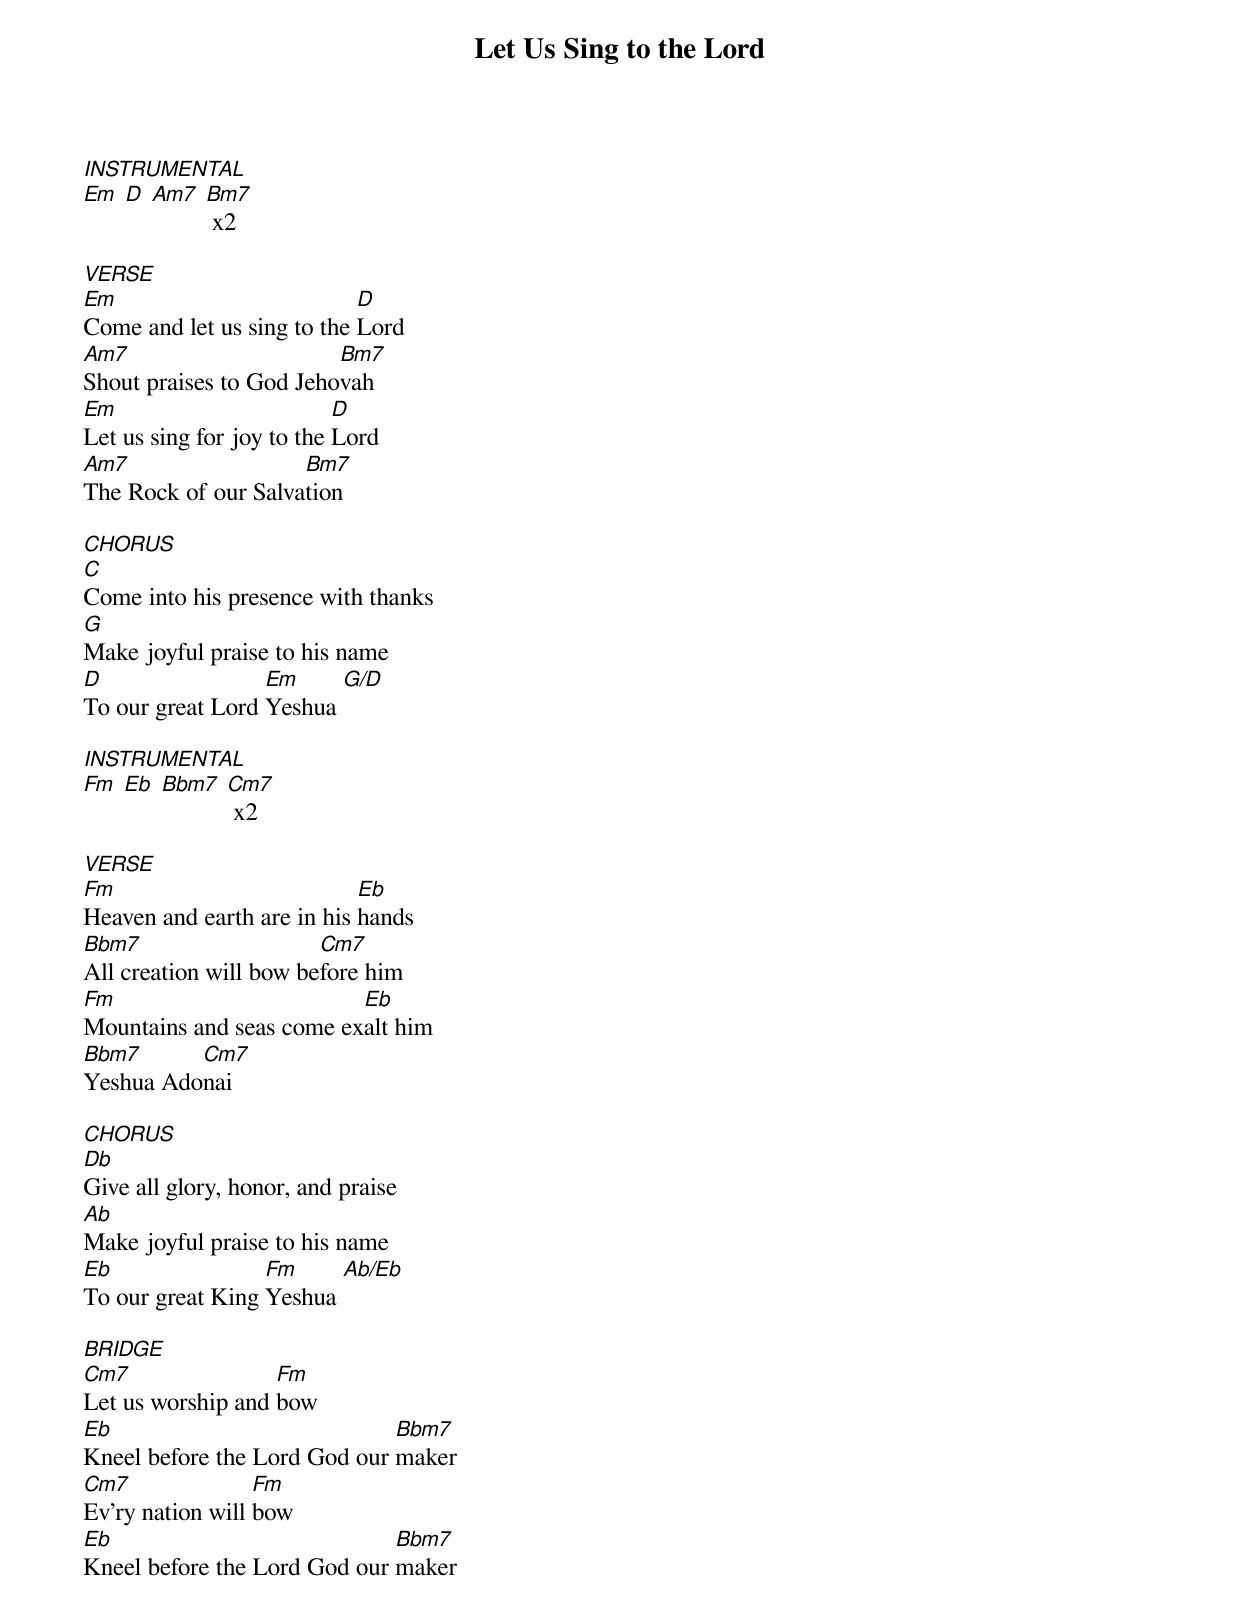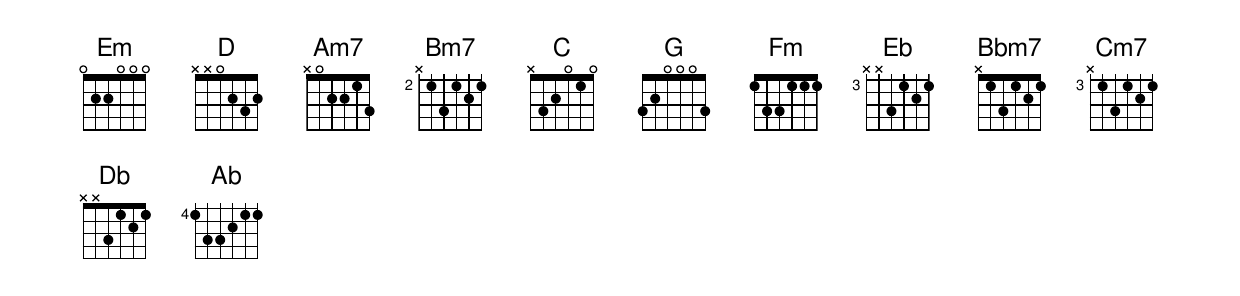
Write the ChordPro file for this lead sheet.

{title: Let Us Sing to the Lord}
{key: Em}
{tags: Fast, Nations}
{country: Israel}

[INSTRUMENTAL]
[Em] [D] [Am7] [Bm7] x2

[VERSE]
[Em]Come and let us sing to the [D]Lord
[Am7]Shout praises to God Jeho[Bm7]vah
[Em]Let us sing for joy to the [D]Lord
[Am7]The Rock of our Salva[Bm7]tion

[CHORUS]
[C]Come into his presence with [ ]thanks
[G]Make joyful praise to his [ ]name
[D]To our great Lord [Em]Yeshua [G/D]

[INSTRUMENTAL]
[Fm] [Eb] [Bbm7] [Cm7] x2

[VERSE]
[Fm]Heaven and earth are in his [Eb]hands
[Bbm7]All creation will bow be[Cm7]fore him
[Fm]Mountains and seas come ex[Eb]alt him
[Bbm7]Yeshua Ado[Cm7]nai

[CHORUS]
[Db]Give all glory, honor, and [ ]praise
[Ab]Make joyful praise to his [ ]name
[Eb]To our great King [Fm]Yeshua [Ab/Eb]

[BRIDGE]
[Cm7]Let us worship and [Fm]bow
[Eb]Kneel before the Lord God our [Bbm7]maker
[Cm7]Ev’ry nation will [Fm]bow
[Eb]Kneel before the Lord God our [Bbm7]maker
